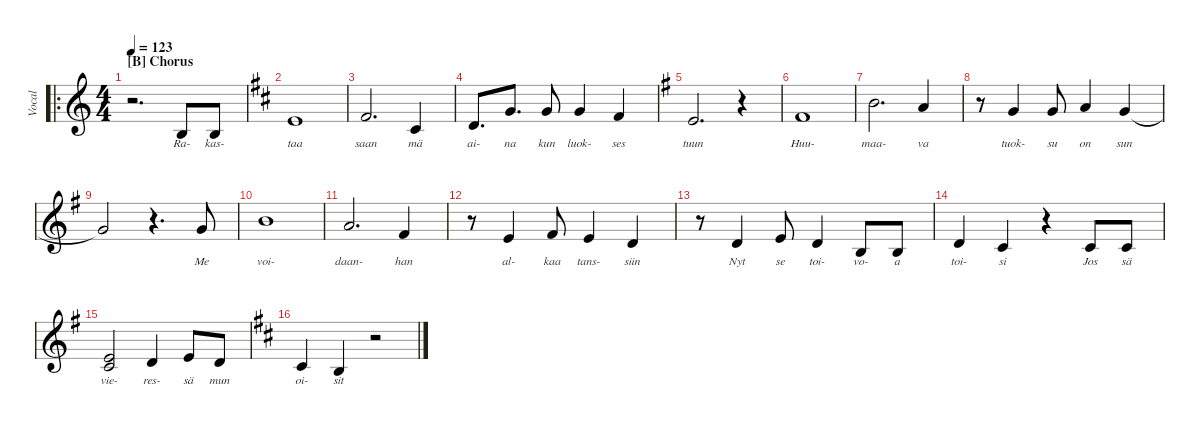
\defaultSystemsLayout 4
\hideDynamics
\bracketExtendMode nobrackets
\track ("Vocal" "Vocal") {instrument lead6voice}
\staff {score}
\tuning (E4 B3 G3 D3 A2 E2)
\ro
\ts (4 4)
\section ("B" "Chorus")
\tempo 123
\clef g2
\ks c
r.2{d dy mp beam Down} 14.5.8{lyrics (0 "Ra-") lyrics (1 "") lyrics (2 "") lyrics (3 "") lyrics (4 "") beam Up} 14.5.8{lyrics (0 "kas-") lyrics (1 "") lyrics (2 "") lyrics (3 "") lyrics (4 "") beam Up} |
\ks d
14.4{acc forcenatural}.1{lyrics (0 "taa") lyrics (1 "") lyrics (2 "") lyrics (3 "") lyrics (4 "") beam Up} |
16.4{acc #}.2{d lyrics (0 "saan") lyrics (1 "") lyrics (2 "") lyrics (3 "") lyrics (4 "") beam Up} 16.5{acc #}.4{lyrics (0 "mä") lyrics (1 "") lyrics (2 "") lyrics (3 "") lyrics (4 "") beam Up} |
12.4{acc forcenatural}.8{d lyrics (0 "ai-") lyrics (1 "") lyrics (2 "") lyrics (3 "") lyrics (4 "") beam Up} 12.3{acc forcenatural}.8{d lyrics (0 "na") lyrics (1 "") lyrics (2 "") lyrics (3 "") lyrics (4 "") beam Up} 12.3{acc forcenatural}.8{lyrics (0 "kun") lyrics (1 "") lyrics (2 "") lyrics (3 "") lyrics (4 "") beam Up} 12.3{acc forcenatural}.4{lyrics (0 "luok-") lyrics (1 "") lyrics (2 "") lyrics (3 "") lyrics (4 "") beam Up} 16.4{acc #}.4{lyrics (0 "ses") lyrics (1 "") lyrics (2 "") lyrics (3 "") lyrics (4 "") beam Up} |
\scale
0.0941497
\ks g
14.4{acc forcenatural}.2{d lyrics (0 "tuun") lyrics (1 "") lyrics (2 "") lyrics (3 "") lyrics (4 "") beam Up} r.4{beam Down} |
16.4{acc #}.1{lyrics (0 "Huu-") lyrics (1 "") lyrics (2 "") lyrics (3 "") lyrics (4 "") beam Up} |
12.2{acc forcenatural}.2{d lyrics (0 "maa-") lyrics (1 "") lyrics (2 "") lyrics (3 "") lyrics (4 "") beam Down} 14.3{acc forcenatural}.4{lyrics (0 "va") lyrics (1 "") lyrics (2 "") lyrics (3 "") lyrics (4 "") beam Up} |
r.8{beam Down} 12.3{acc forcenatural}.4{lyrics (0 "tuok-") lyrics (1 "") lyrics (2 "") lyrics (3 "") lyrics (4 "") beam Up} 12.3{acc forcenatural}.8{lyrics (0 "su") lyrics (1 "") lyrics (2 "") lyrics (3 "") lyrics (4 "") beam Up} 14.3{acc forcenatural}.4{lyrics (0 "on") lyrics (1 "") lyrics (2 "") lyrics (3 "") lyrics (4 "") beam Up} 12.3{acc forcenatural}.4{lyrics (0 "sun") lyrics (1 "") lyrics (2 "") lyrics (3 "") lyrics (4 "") beam Up} |
12.3{t acc forcenatural}.2{beam Up} r.4{d beam Down} 12.3{acc forcenatural}.8{lyrics (0 "Me") lyrics (1 "") lyrics (2 "") lyrics (3 "") lyrics (4 "") beam Up} |
12.2{acc forcenatural}.1{lyrics (0 "voi-") lyrics (1 "") lyrics (2 "") lyrics (3 "") lyrics (4 "") beam Down} |
14.3{acc forcenatural}.2{d lyrics (0 "daan-") lyrics (1 "") lyrics (2 "") lyrics (3 "") lyrics (4 "") beam Up} 16.4{acc #}.4{lyrics (0 "han") lyrics (1 "") lyrics (2 "") lyrics (3 "") lyrics (4 "") beam Up} |
r.8{beam Down} 14.4{acc forcenatural}.4{lyrics (0 "al-") lyrics (1 "") lyrics (2 "") lyrics (3 "") lyrics (4 "") beam Up} 16.4{acc #}.8{lyrics (0 "kaa") lyrics (1 "") lyrics (2 "") lyrics (3 "") lyrics (4 "") beam Up} 14.4{acc forcenatural}.4{lyrics (0 "tans-") lyrics (1 "") lyrics (2 "") lyrics (3 "") lyrics (4 "") beam Up} 12.4{acc forcenatural}.4{lyrics (0 "siin") lyrics (1 "") lyrics (2 "") lyrics (3 "") lyrics (4 "") beam Up} |
\scale
0.158251 r.8{beam Down} 12.4{acc forcenatural}.4{lyrics (0 "Nyt") lyrics (1 "") lyrics (2 "") lyrics (3 "") lyrics (4 "") beam Up} 14.4{acc forcenatural}.8{lyrics (0 "se") lyrics (1 "") lyrics (2 "") lyrics (3 "") lyrics (4 "") beam Up} 12.4{acc forcenatural}.4{lyrics (0 "toi-") lyrics (1 "") lyrics (2 "") lyrics (3 "") lyrics (4 "") beam Up} 14.5{acc forcenatural}.8{lyrics (0 "vo-") lyrics (1 "") lyrics (2 "") lyrics (3 "") lyrics (4 "") beam Up} 14.5{acc forcenatural}.8{lyrics (0 "a") lyrics (1 "") lyrics (2 "") lyrics (3 "") lyrics (4 "") beam Up} |
\scale
0.149599 12.4{acc forcenatural}.4{lyrics (0 "toi-") lyrics (1 "") lyrics (2 "") lyrics (3 "") lyrics (4 "") beam Up} 15.5{acc forcenatural}.4{lyrics (0 "si") lyrics (1 "") lyrics (2 "") lyrics (3 "") lyrics (4 "") beam Up} r.4{beam Down} 15.5{acc forcenatural}.8{lyrics (0 "Jos") lyrics (1 "") lyrics (2 "") lyrics (3 "") lyrics (4 "") beam Up} 15.5{acc forcenatural}.8{lyrics (0 "sä") lyrics (1 "") lyrics (2 "") lyrics (3 "") lyrics (4 "") beam Up} |
(14.4{acc forcenatural} 15.5{acc forcenatural}).2{lyrics (0 "vie-") lyrics (1 "") lyrics (2 "") lyrics (3 "") lyrics (4 "") beam Up} 12.4{acc forcenatural}.4{lyrics (0 "res-") lyrics (1 "") lyrics (2 "") lyrics (3 "") lyrics (4 "") beam Up} 14.4{acc forcenatural}.8{lyrics (0 "sä") lyrics (1 "") lyrics (2 "") lyrics (3 "") lyrics (4 "") beam Up} 12.4{acc forcenatural}.8{lyrics (0 "mun") lyrics (1 "") lyrics (2 "") lyrics (3 "") lyrics (4 "") beam Up} |
\ks d
16.5{acc #}.4{lyrics (0 "oi-") lyrics (1 "") lyrics (2 "") lyrics (3 "") lyrics (4 "") beam Up} 14.5{acc forcenatural}.4{lyrics (0 "sit") lyrics (1 "") lyrics (2 "") lyrics (3 "") lyrics (4 "") beam Up} r.2{beam Down}
